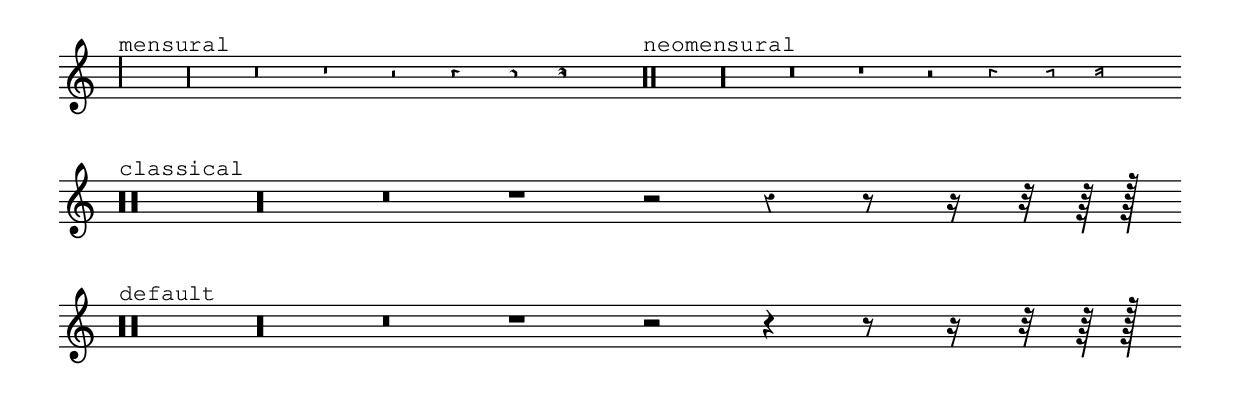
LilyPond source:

%% DO NOT EDIT this file manually; it is automatically
%% generated from LSR http://lsr.dsi.unimi.it
%% Make any changes in LSR itself, or in Documentation/snippets/new/ ,
%% and then run scripts/auxiliar/makelsr.py
%%
%% This file is in the public domain.
\version "2.17.11"

\header {
  lsrtags = "ancient-notation, rhythms, symbols-and-glyphs, tweaks-and-overrides"

  texidoc = "
Rests may be used in various styles.




"
  doctitle = "Rest styles"
} % begin verbatim


\layout {
  indent = 0
  \context {
    \Staff
    \remove "Time_signature_engraver"
  }
}

\new Staff \relative c {
  \cadenzaOn
  \override Staff.Rest.style = #'mensural
  r\maxima^\markup \typewriter { mensural }
  r\longa r\breve r1 r2 r4 r8 r16 s32 s64 s128 s128
  \bar ""

  \override Staff.Rest.style = #'neomensural
  r\maxima^\markup \typewriter { neomensural }
  r\longa r\breve r1 r2 r4 r8 r16 s32 s64 s128 s128
  \bar ""

  \override Staff.Rest.style = #'classical
  r\maxima^\markup \typewriter { classical }
  r\longa r\breve r1 r2 r4 r8 r16 r32 r64 r128 s128
  \bar ""

  \override Staff.Rest.style = #'default
  r\maxima^\markup \typewriter { default }
  r\longa r\breve r1 r2 r4 r8 r16 r32 r64 r128 s128
}
